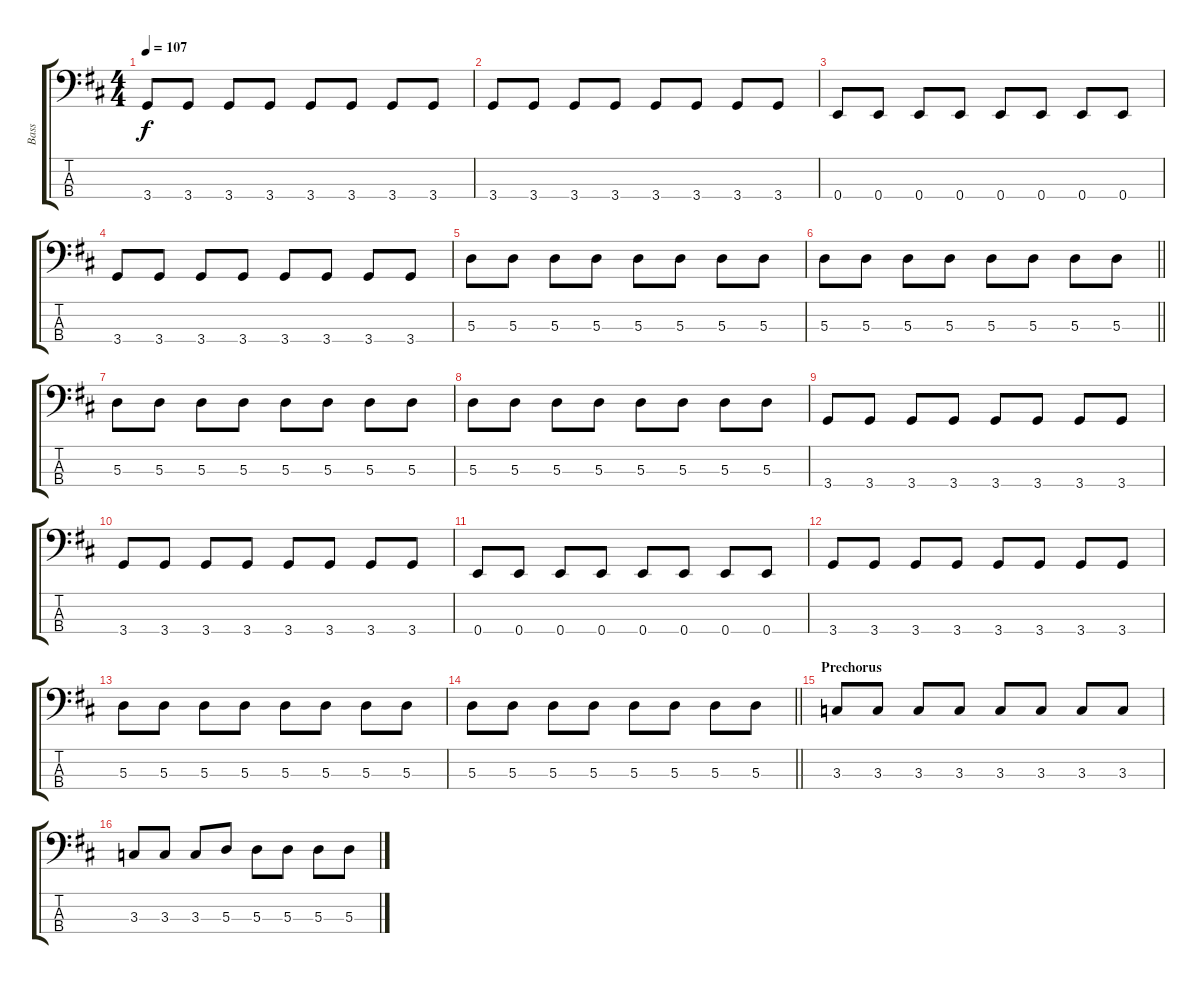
\track ("Bass" "Bass") {instrument electricbassfinger}
\staff {score tabs}
\tuning (G2 D2 A1 E1) {hide}
\ts (4 4)
\tempo 107
\clef f4
\ks d
3.4.8{dy f} 3.4.8 3.4.8 3.4.8 3.4.8 3.4.8 3.4.8 3.4.8 |
3.4.8 3.4.8 3.4.8 3.4.8 3.4.8 3.4.8 3.4.8 3.4.8 |
0.4.8 0.4.8 0.4.8 0.4.8 0.4.8 0.4.8 0.4.8 0.4.8 |
3.4.8 3.4.8 3.4.8 3.4.8 3.4.8 3.4.8 3.4.8 3.4.8 |
5.3.8 5.3.8 5.3.8 5.3.8 5.3.8 5.3.8 5.3.8 5.3.8 |
\barLineRight lightlight
5.3.8 5.3.8 5.3.8 5.3.8 5.3.8 5.3.8 5.3.8 5.3.8 |
5.3.8 5.3.8 5.3.8 5.3.8 5.3.8 5.3.8 5.3.8 5.3.8 |
5.3.8 5.3.8 5.3.8 5.3.8 5.3.8 5.3.8 5.3.8 5.3.8 |
3.4.8 3.4.8 3.4.8 3.4.8 3.4.8 3.4.8 3.4.8 3.4.8 |
3.4.8 3.4.8 3.4.8 3.4.8 3.4.8 3.4.8 3.4.8 3.4.8 |
0.4.8 0.4.8 0.4.8 0.4.8 0.4.8 0.4.8 0.4.8 0.4.8 |
3.4.8 3.4.8 3.4.8 3.4.8 3.4.8 3.4.8 3.4.8 3.4.8 |
5.3.8 5.3.8 5.3.8 5.3.8 5.3.8 5.3.8 5.3.8 5.3.8 |
\barLineRight lightlight
5.3.8 5.3.8 5.3.8 5.3.8 5.3.8 5.3.8 5.3.8 5.3.8 |
\section ("" "Prechorus")
3.3.8 3.3.8 3.3.8 3.3.8 3.3.8 3.3.8 3.3.8 3.3.8 |
3.3.8 3.3.8 3.3.8 5.3.8 5.3.8 5.3.8 5.3.8 5.3.8
